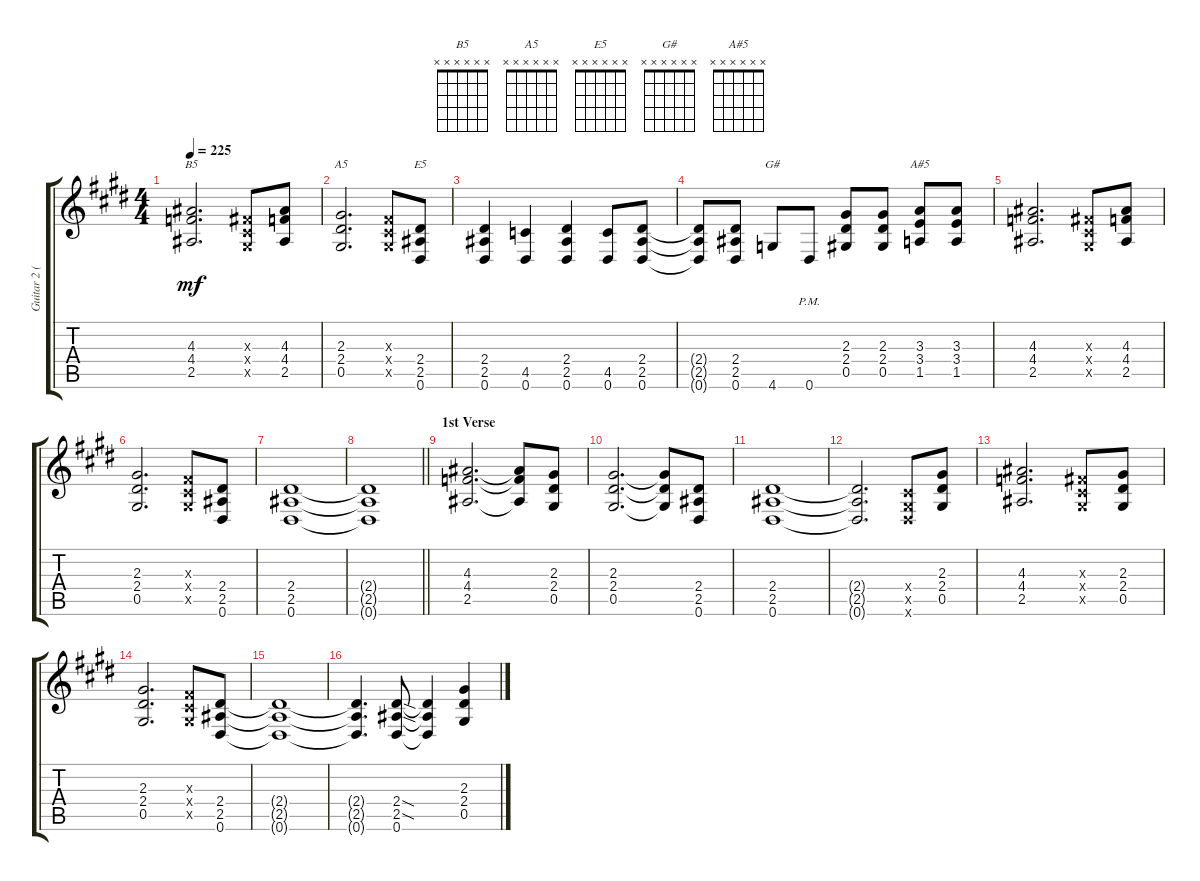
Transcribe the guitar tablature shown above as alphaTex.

\track ("Guitar 2 (Izzy)" "Guitar 2 (") {instrument overdrivenguitar}
\staff {score tabs}
\tuning (Eb4 Bb3 Gb3 Db3 Ab2 Eb2) {hide}
\chord ("B5" x x x x x x)
\chord ("A5" x x x x x x)
\chord ("E5" x x x x x x)
\chord ("G#" x x x x x x)
\chord ("A#5" x x x x x x)
\ts (4 4)
\tempo 225
\clef g2
\ks e
(4.3 4.4 2.5).2{d ch "B5" dy mf} (0.3{x} 0.4{x} 0.5{x}).8 (4.3 4.4 2.5).8 |
(2.3 2.4 0.5).2{d ch "A5"} (0.3{x} 0.4{x} 0.5{x}).8 (2.4 2.5 0.6).8{ch "E5"} |
(2.4 2.5 0.6).4 (4.5 0.6).4 (2.4 2.5 0.6).4 (4.5 0.6).8 (2.4 2.5 0.6).8 |
(2.4{t} 2.5{t} 0.6{t}).8 (2.4 2.5 0.6).8 4.6.8{ch "G#"} 0.6{pm}.8 (2.3 2.4 0.5).8 (2.3 2.4 0.5).8 (3.3 3.4 1.5).8{ch "A#5"} (3.3 3.4 1.5).8 |
(4.3 4.4 2.5).2{d} (0.3{x} 0.4{x} 0.5{x}).8 (4.3 4.4 2.5).8 |
(2.3 2.4 0.5).2{d} (0.3{x} 0.4{x} 0.5{x}).8 (2.4 2.5 0.6).8 |
(2.4 2.5 0.6).1 |
\barLineRight lightlight
(2.4{t} 2.5{t} 0.6{t}).1 |
\section ("" "1st Verse")
(4.3 4.4 2.5).2{d} (4.3{t} 4.4{t} 2.5{t}).8 (2.3 2.4 0.5).8 |
(2.3 2.4 0.5).2{d} (2.3{t} 2.4{t} 0.5{t}).8 (2.4 2.5 0.6).8 |
(2.4 2.5 0.6).1 |
(2.4{t} 2.5{t} 0.6{t}).2{d} (0.4{x} 0.5{x} 0.6{x}).8 (2.3 2.4 0.5).8 |
(4.3 4.4 2.5).2{d} (0.3{x} 0.4{x} 0.5{x}).8 (2.3 2.4 0.5).8 |
(2.3 2.4 0.5).2{d} (0.3{x} 0.4{x} 0.5{x}).8 (2.4 2.5 0.6).8 |
(2.4{t} 2.5{t} 0.6{t}).1 |
(2.4{t} 2.5{t} 0.6{t}).4{d} (2.4{sod} 2.5{sod} 0.6).8 (2.4{t} 2.5{t} 0.6{t}).4 (2.3 2.4 0.5).4
